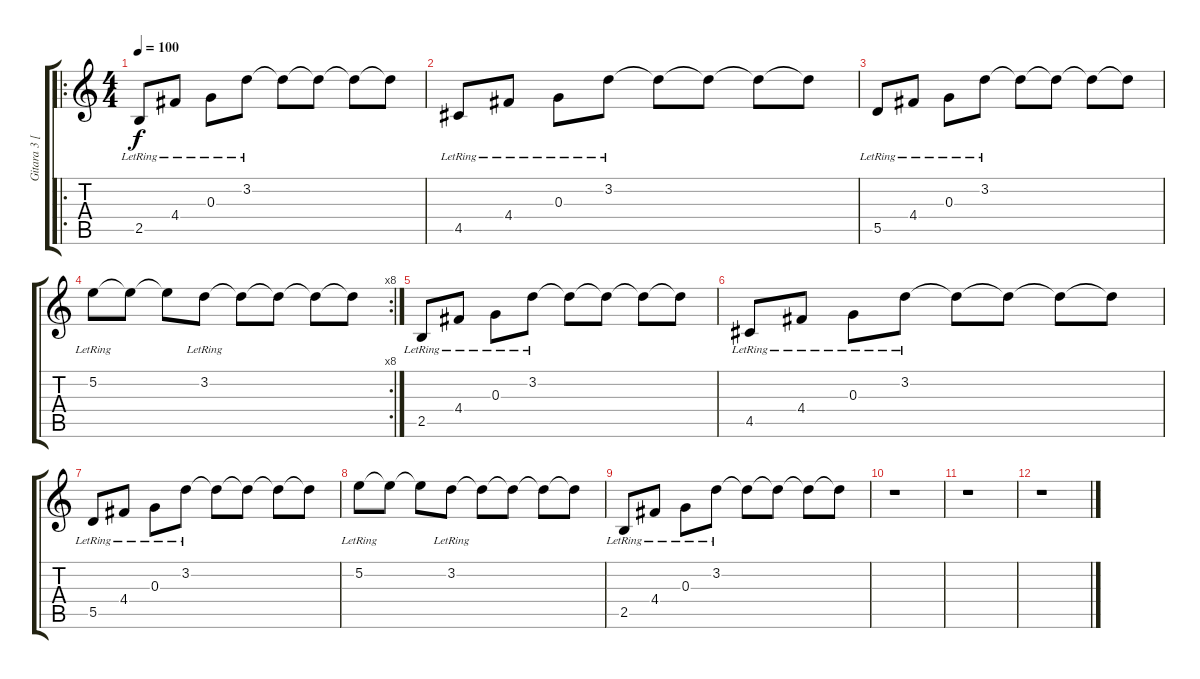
\track ("Gitara 3 [czysta]" "Gitara 3 [") {instrument acousticguitarnylon}
\staff {score tabs}
\tuning (E4 B3 G3 D3 A2 E2) {hide}
\ro
\ts (4 4)
\tempo 100
\clef g2
\ks c
2.5{lr}.8{dy f} 4.4{lr}.8 0.3{lr}.8 3.2{lr}.8 3.2{t}.8 3.2{t}.8 3.2{t}.8 3.2{t}.8 |
4.5{lr}.8 4.4{lr}.8 0.3{lr}.8 3.2{lr}.8 3.2{t}.8 3.2{t}.8 3.2{t}.8 3.2{t}.8 |
5.5{lr}.8 4.4{lr}.8 0.3{lr}.8 3.2{lr}.8 3.2{t}.8 3.2{t}.8 3.2{t}.8 3.2{t}.8 |
\rc 8
5.2{lr}.8 5.2{t}.8 5.2{t}.8 3.2{lr}.8 3.2{t}.8 3.2{t}.8 3.2{t}.8 3.2{t}.8 |
2.5{lr}.8 4.4{lr}.8 0.3{lr}.8 3.2{lr}.8 3.2{t}.8 3.2{t}.8 3.2{t}.8 3.2{t}.8 |
4.5{lr}.8 4.4{lr}.8 0.3{lr}.8 3.2{lr}.8 3.2{t}.8 3.2{t}.8 3.2{t}.8 3.2{t}.8 |
5.5{lr}.8 4.4{lr}.8 0.3{lr}.8 3.2{lr}.8 3.2{t}.8 3.2{t}.8 3.2{t}.8 3.2{t}.8 |
5.2{lr}.8 5.2{t}.8 5.2{t}.8 3.2{lr}.8 3.2{t}.8 3.2{t}.8 3.2{t}.8 3.2{t}.8 |
2.5{lr}.8 4.4{lr}.8 0.3{lr}.8 3.2{lr}.8 3.2{t}.8 3.2{t}.8 3.2{t}.8 3.2{t}.8 |
r.1 |
r.1 |
r.1
